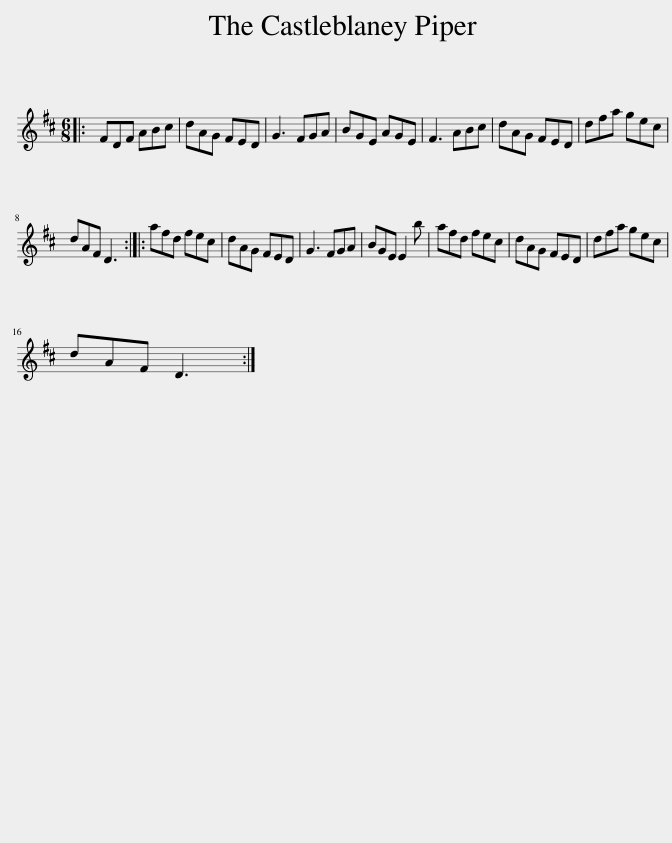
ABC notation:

X:1
L:1/8
M:6/8
I:linebreak $
K:D
V:1 treble
V:1
|: FDF ABc | dAG FED | G3 FGA | BGE AGE | F3 ABc | %5
 dAG FED | dfa gec |$ dAF D3 :: afd fec | dAG FED | %10
 G3 FGA | BGE E2 b | afd fec | dAG FED | dfa gec |$ %15
 dAF D3 :| %16
